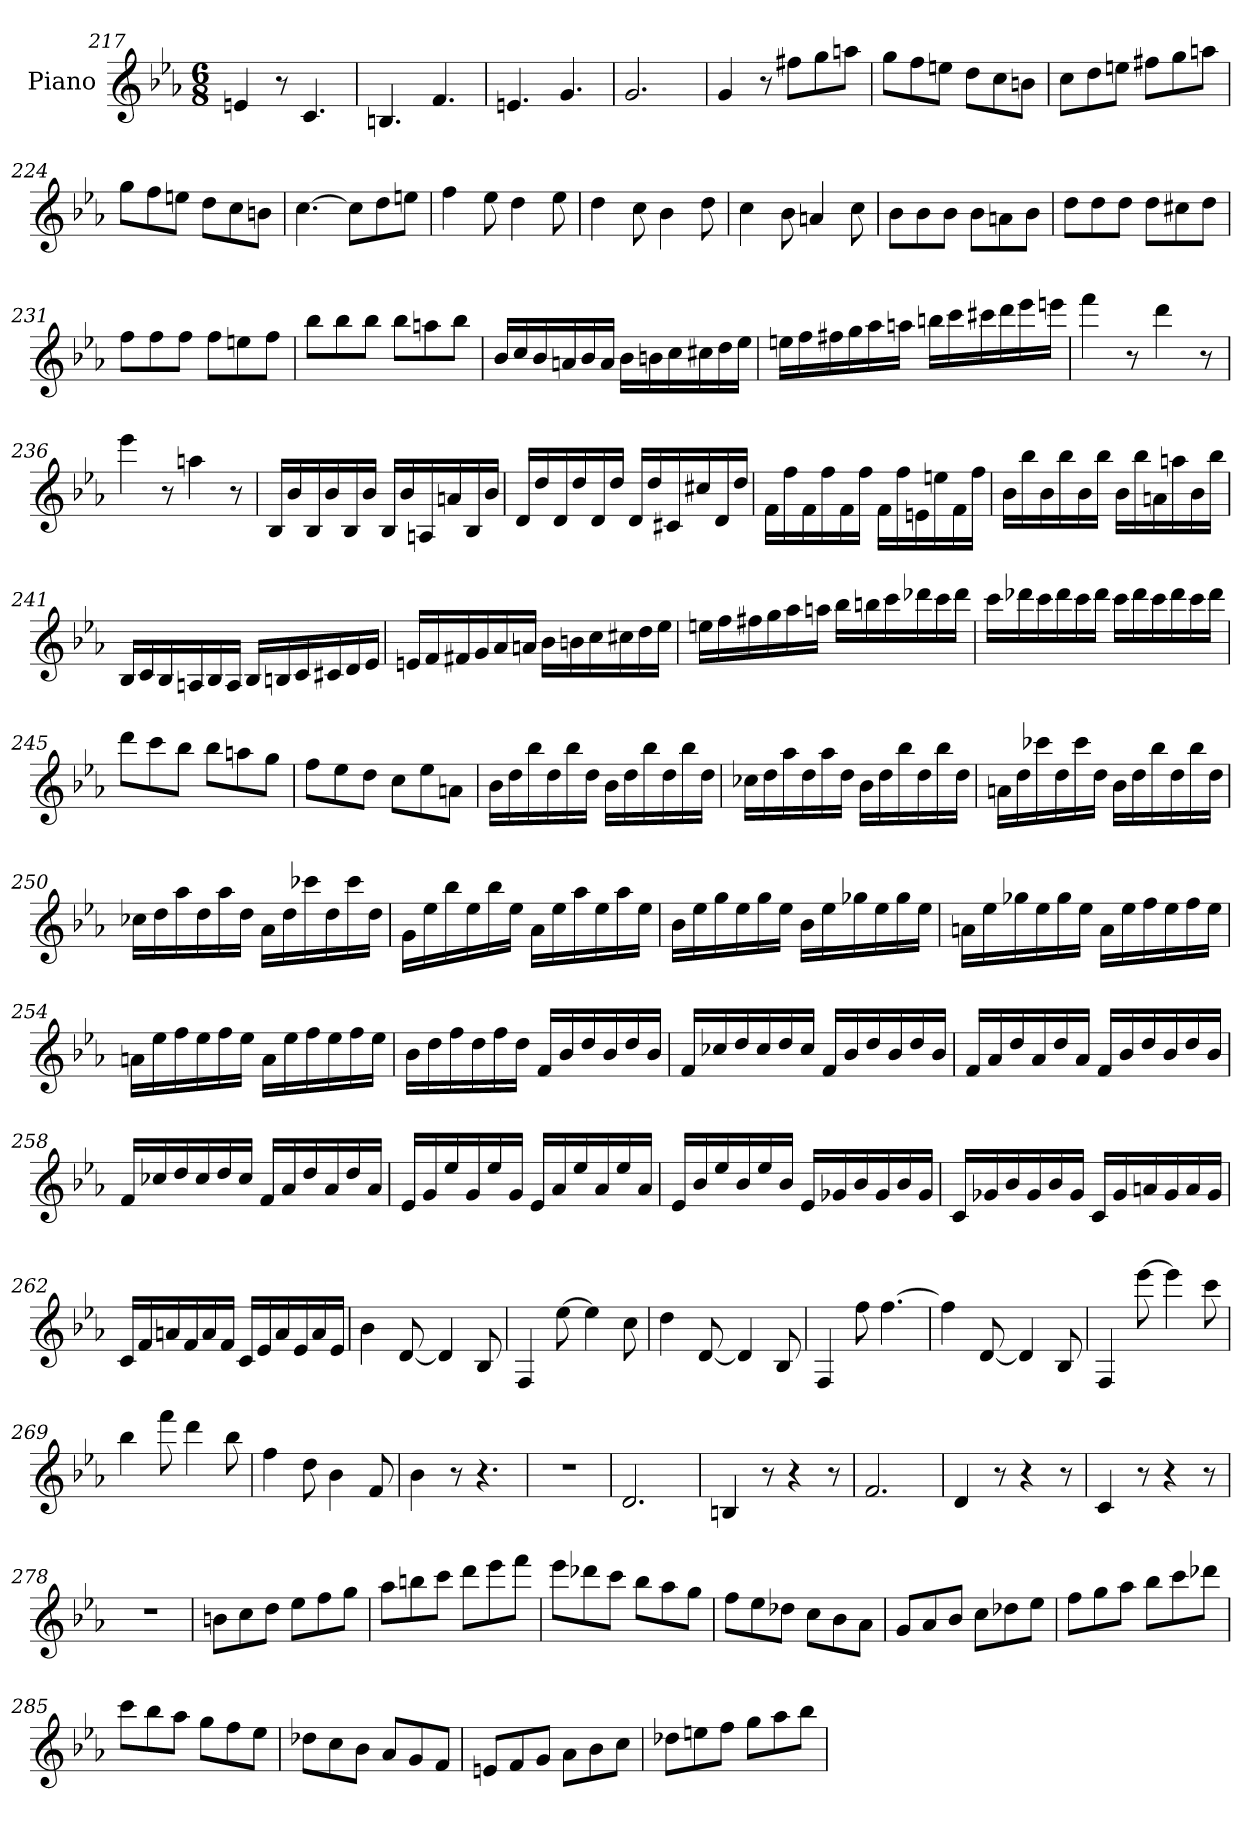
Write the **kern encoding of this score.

**kern
*part1
*staff1
*I"Piano
*I'Pno
*clefG2
*k[b-e-a-]
*E-:
*M6/8
=217
4en
8r
4.c
=218
4.Bn
4.f
=219
4.en
4.g
=220
2.g
=221
4g
8r
8ff#X\L
8gg\
8aan\J
=222
8gg\L
8ff\
8een\J
8dd\L
8cc\
8bn\J
=223
8cc\L
8dd\
8een\J
8ff#X\L
8gg\
8aan\J
=224
8gg\L
8ff\
8een\J
8dd\L
8cc\
8bn\J
=225
[4.cc
8cc\L]
8dd\
8een\J
=226
4ff
8ee-
4dd
8ee-
=227
4dd
8cc
4b-
8dd
=228
4cc
8b-
4an
8cc
=229
8b-\L
8b-\
8b-\J
8b-\L
8an\
8b-\J
=230
8dd\L
8dd\
8dd\J
8dd\L
8cc#X\
8dd\J
=231
8ff\L
8ff\
8ff\J
8ff\L
8een\
8ff\J
=232
8bb-\L
8bb-\
8bb-\J
8bb-\L
8aan\
8bb-\J
=233
16b-/LL
16cc/
16b-/
16an/
16b-/
16a/JJ
16b-\LL
16bn\
16cc\
16cc#X\
16dd\
16ee-\JJ
=234
16een\LL
16ff\
16ff#X\
16gg\
16aa-\
16aan\JJ
16bbn\LL
16ccc\
16ccc#X\
16ddd\
16eee-\
16eeen\JJ
=235
4fff
8r
4ddd
8r
=236
4eee-
8r
4aan
8r
=237
16B-/LL
16b-/
16B-/
16b-/
16B-/
16b-/JJ
16B-/LL
16b-/
16An/
16an/
16B-/
16b-/JJ
=238
16d/LL
16dd/
16d/
16dd/
16d/
16dd/JJ
16d/LL
16dd/
16c#X/
16cc#X/
16d/
16dd/JJ
=239
16f\LL
16ff\
16f\
16ff\
16f\
16ff\JJ
16f\LL
16ff\
16en\
16een\
16f\
16ff\JJ
=240
16b-\LL
16bb-\
16b-\
16bb-\
16b-\
16bb-\JJ
16b-\LL
16bb-\
16an\
16aan\
16b-\
16bb-\JJ
=241
16B-/LL
16c/
16B-/
16An/
16B-/
16A/JJ
16B-/LL
16Bn/
16c/
16c#X/
16d/
16e-/JJ
=242
16en/LL
16f/
16f#X/
16g/
16a-/
16an/JJ
16b-\LL
16bn\
16cc\
16cc#X\
16dd\
16ee-\JJ
=243
16een\LL
16ff\
16ff#X\
16gg\
16aa-\
16aan\JJ
16bb-\LL
16bbn\
16ccc\
16ddd-X\
16ccc\
16ddd-\JJ
=244
16ccc\LL
16ddd-X\
16ccc\
16ddd-\
16ccc\
16ddd-\JJ
16ccc\LL
16ddd-\
16ccc\
16ddd-\
16ccc\
16ddd-\JJ
=245
8ddd\L
8ccc\
8bb-\J
8bb-\L
8aan\
8gg\J
=246
8ff\L
8ee-\
8dd\J
8cc\L
8ee-\
8an\J
=247
16b-\LL
16dd\
16bb-\
16dd\
16bb-\
16dd\JJ
16b-\LL
16dd\
16bb-\
16dd\
16bb-\
16dd\JJ
=248
16cc-X\LL
16dd\
16aa-\
16dd\
16aa-\
16dd\JJ
16b-\LL
16dd\
16bb-\
16dd\
16bb-\
16dd\JJ
=249
16an\LL
16dd\
16ccc-X\
16dd\
16ccc-\
16dd\JJ
16b-\LL
16dd\
16bb-\
16dd\
16bb-\
16dd\JJ
=250
16cc-X\LL
16dd\
16aa-\
16dd\
16aa-\
16dd\JJ
16a-\LL
16dd\
16ccc-X\
16dd\
16ccc-\
16dd\JJ
=251
16g\LL
16ee-\
16bb-\
16ee-\
16bb-\
16ee-\JJ
16a-\LL
16ee-\
16aa-\
16ee-\
16aa-\
16ee-\JJ
=252
16b-\LL
16ee-\
16gg\
16ee-\
16gg\
16ee-\JJ
16b-\LL
16ee-\
16gg-X\
16ee-\
16gg-\
16ee-\JJ
=253
16an\LL
16ee-\
16gg-X\
16ee-\
16gg-\
16ee-\JJ
16a\LL
16ee-\
16ff\
16ee-\
16ff\
16ee-\JJ
=254
16an\LL
16ee-\
16ff\
16ee-\
16ff\
16ee-\JJ
16a\LL
16ee-\
16ff\
16ee-\
16ff\
16ee-\JJ
=255
16b-\LL
16dd\
16ff\
16dd\
16ff\
16dd\JJ
16f/LL
16b-/
16dd/
16b-/
16dd/
16b-/JJ
=256
16f/LL
16cc-X/
16dd/
16cc-/
16dd/
16cc-/JJ
16f/LL
16b-/
16dd/
16b-/
16dd/
16b-/JJ
=257
16f/LL
16a-/
16dd/
16a-/
16dd/
16a-/JJ
16f/LL
16b-/
16dd/
16b-/
16dd/
16b-/JJ
=258
16f/LL
16cc-X/
16dd/
16cc-/
16dd/
16cc-/JJ
16f/LL
16a-/
16dd/
16a-/
16dd/
16a-/JJ
=259
16e-/LL
16g/
16ee-/
16g/
16ee-/
16g/JJ
16e-/LL
16a-/
16ee-/
16a-/
16ee-/
16a-/JJ
=260
16e-/LL
16b-/
16ee-/
16b-/
16ee-/
16b-/JJ
16e-/LL
16g-X/
16b-/
16g-/
16b-/
16g-/JJ
=261
16c/LL
16g-X/
16b-/
16g-/
16b-/
16g-/JJ
16c/LL
16g-/
16an/
16g-/
16a/
16g-/JJ
=262
16c/LL
16f/
16an/
16f/
16a/
16f/JJ
16c/LL
16e-/
16a/
16e-/
16a/
16e-/JJ
=263
4b-
[8d
4d]
8B-
=264
4F
[8ee-
4ee-]
8cc
=265
4dd
[8d
4d]
8B-
=266
4F
8ff
[4.ff
=267
4ff]
[8d
4d]
8B-
=268
4F
[8eee-
4eee-]
8ccc
=269
4bb-
8fff
4ddd
8bb-
=270
4ff
8dd
4b-
8f
=271
4b-
8r
4.r
=272
2.r
=273
2.d
=274
4Bn
8r
4r
8r
=275
2.f
=276
4d
8r
4r
8r
=277
4c
8r
4r
8r
=278
2.r
=279
8bn\L
8cc\
8dd\J
8ee-\L
8ff\
8gg\J
=280
8aa-\L
8bbn\
8ccc\J
8ddd\L
8eee-\
8fff\J
=281
8eee-\L
8ddd-X\
8ccc\J
8bb-\L
8aa-\
8gg\J
=282
8ff\L
8ee-\
8dd-X\J
8cc\L
8b-\
8a-\J
=283
8g/L
8a-/
8b-/J
8cc\L
8dd-X\
8ee-\J
=284
8ff\L
8gg\
8aa-\J
8bb-\L
8ccc\
8ddd-X\J
=285
8ccc\L
8bb-\
8aa-\J
8gg\L
8ff\
8ee-\J
=286
8dd-X\L
8cc\
8b-\J
8a-/L
8g/
8f/J
=287
8en/L
8f/
8g/J
8a-\L
8b-\
8cc\J
=288
8dd-X\L
8een\
8ff\J
8gg\L
8aa-\
8bb-\J
=
*-
